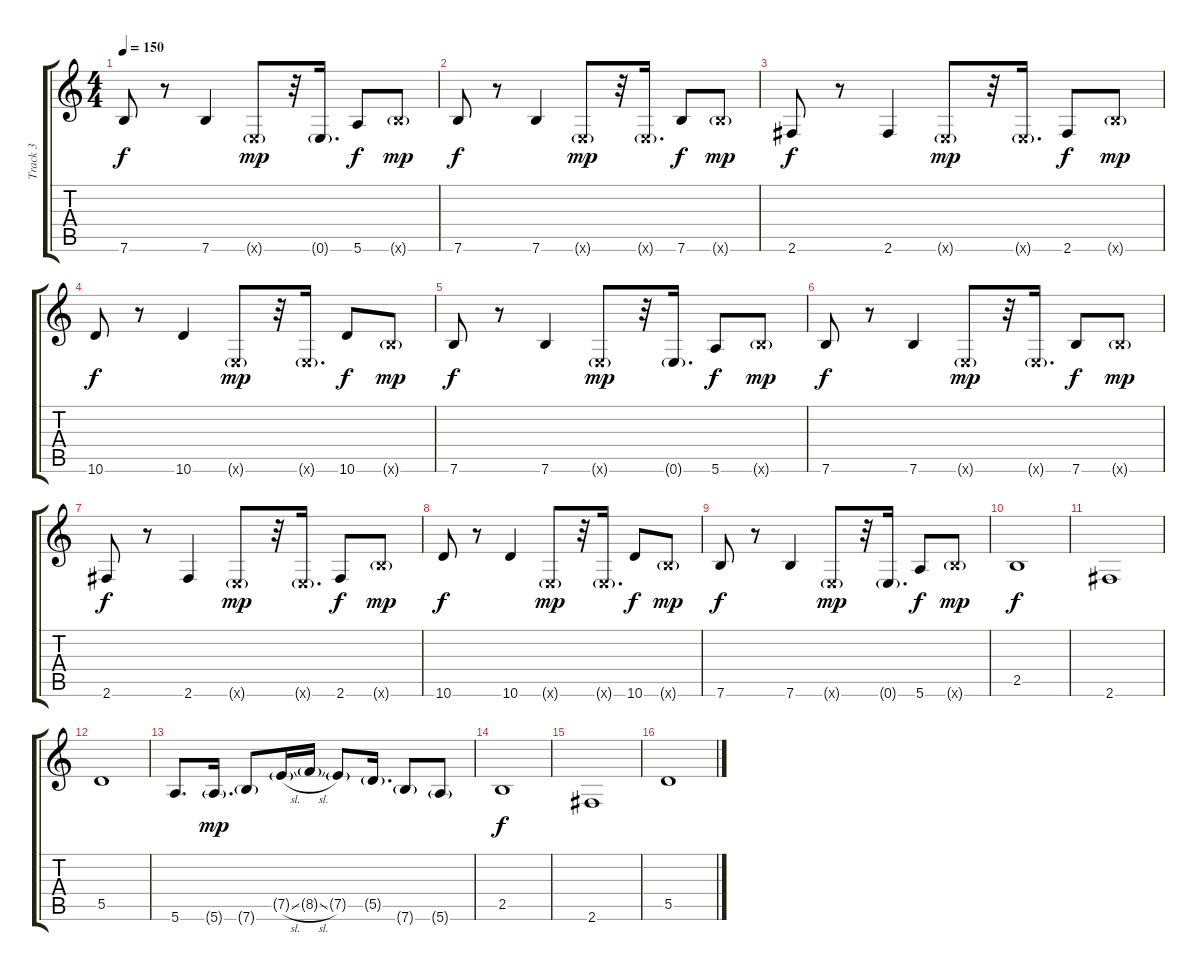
\track ("Track 3" "Track 3") {instrument electricbasspick}
\staff {score tabs}
\tuning (E4 B3 G3 D3 A2 E2) {hide}
\ts (4 4)
\tempo 150
\clef g2
\ks c
7.6.8{dy f} r.8 7.6.4 0.6{g x}.8{dy mp} r.32 0.6{g}.16{d} 5.6.8{dy f} 7.6{g x}.8{dy mp} |
7.6.8{dy f} r.8 7.6.4 0.6{g x}.8{dy mp} r.32 0.6{g x}.16{d} 7.6.8{dy f} 7.6{g x}.8{dy mp} |
2.6.8{dy f} r.8 2.6.4 0.6{g x}.8{dy mp} r.32 0.6{g x}.16{d} 2.6.8{dy f} 7.6{g x}.8{dy mp} |
10.6.8{dy f} r.8 10.6.4 0.6{g x}.8{dy mp} r.32 0.6{g x}.16{d} 10.6.8{dy f} 7.6{g x}.8{dy mp} |
7.6.8{dy f} r.8 7.6.4 0.6{g x}.8{dy mp} r.32 0.6{g}.16{d} 5.6.8{dy f} 7.6{g x}.8{dy mp} |
7.6.8{dy f} r.8 7.6.4 0.6{g x}.8{dy mp} r.32 0.6{g x}.16{d} 7.6.8{dy f} 7.6{g x}.8{dy mp} |
2.6.8{dy f} r.8 2.6.4 0.6{g x}.8{dy mp} r.32 0.6{g x}.16{d} 2.6.8{dy f} 7.6{g x}.8{dy mp} |
10.6.8{dy f} r.8 10.6.4 0.6{g x}.8{dy mp} r.32 0.6{g x}.16{d} 10.6.8{dy f} 7.6{g x}.8{dy mp} |
7.6.8{dy f} r.8 7.6.4 0.6{g x}.8{dy mp} r.32 0.6{g}.16{d} 5.6.8{dy f} 7.6{g x}.8{dy mp} |
2.5.1{dy f} |
2.6.1 |
5.5.1 |
5.6.8{d} 5.6{g}.16{d dy mp} 7.6{g}.8 7.5{sl g}.16 8.5{sl g}.16 7.5{g}.8 5.5{g}.16{d} 7.6{g}.8 5.6{g}.8 |
2.5.1{dy f} |
2.6.1 |
5.5.1
